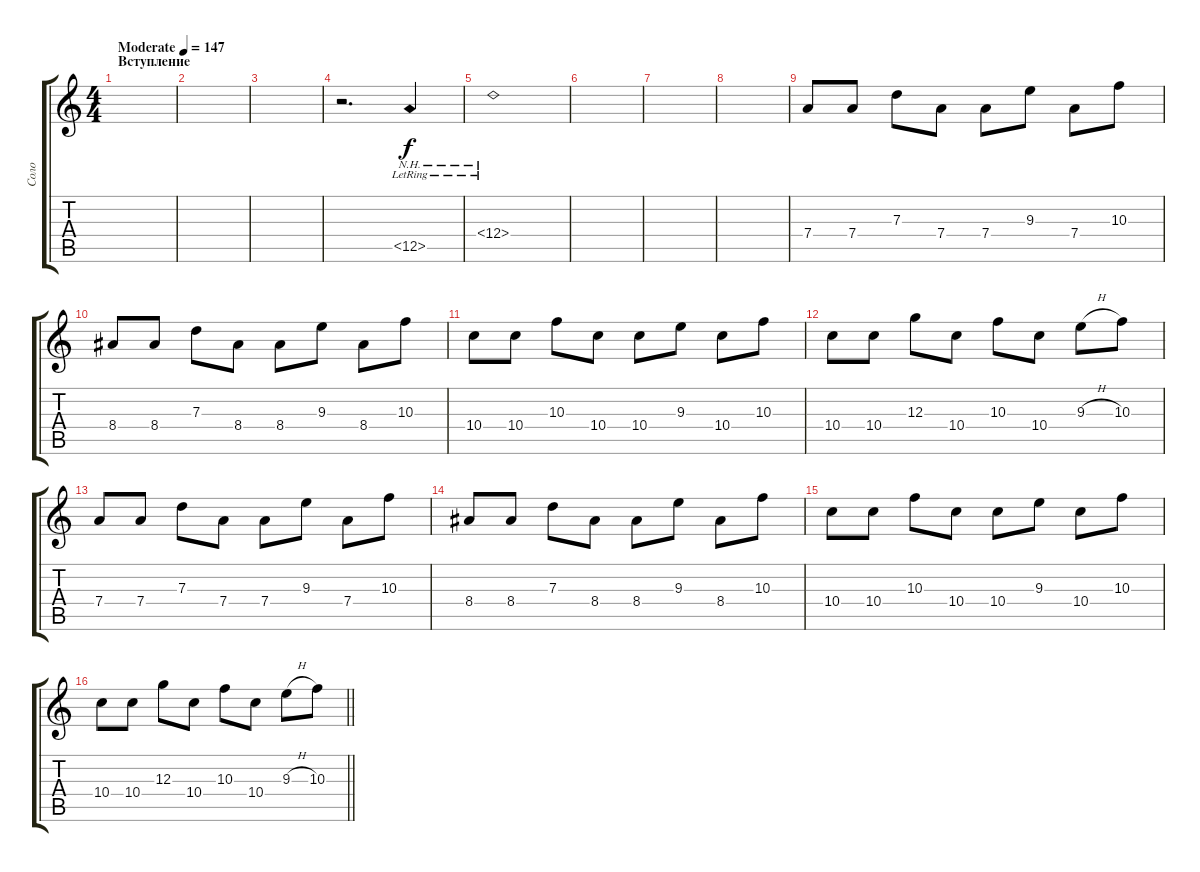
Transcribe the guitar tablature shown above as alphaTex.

\track ("Соло" "Соло") {instrument electricguitarclean}
\staff {score tabs}
\tuning (E4 B3 G3 D3 A2 E2) {hide}
\ts (4 4)
\section ("" "Вступление")
\tempo (147 "Moderate")
\clef g2
\ks c
|
|
|
r.2{d} 12.5{nh lr}.4 |
12.4{nh lr}.1 |
|
|
|
7.4.8 7.4.8 7.3.8 7.4.8 7.4.8 9.3.8 7.4.8 10.3.8 |
8.4.8 8.4.8 7.3.8 8.4.8 8.4.8 9.3.8 8.4.8 10.3.8 |
10.4.8 10.4.8 10.3.8 10.4.8 10.4.8 9.3.8 10.4.8 10.3.8 |
10.4.8 10.4.8 12.3.8 10.4.8 10.3.8 10.4.8 9.3{h}.8 10.3.8 |
7.4.8 7.4.8 7.3.8 7.4.8 7.4.8 9.3.8 7.4.8 10.3.8 |
8.4.8 8.4.8 7.3.8 8.4.8 8.4.8 9.3.8 8.4.8 10.3.8 |
10.4.8 10.4.8 10.3.8 10.4.8 10.4.8 9.3.8 10.4.8 10.3.8 |
\barLineRight lightlight
10.4.8 10.4.8 12.3.8 10.4.8 10.3.8 10.4.8 9.3{h}.8 10.3.8
